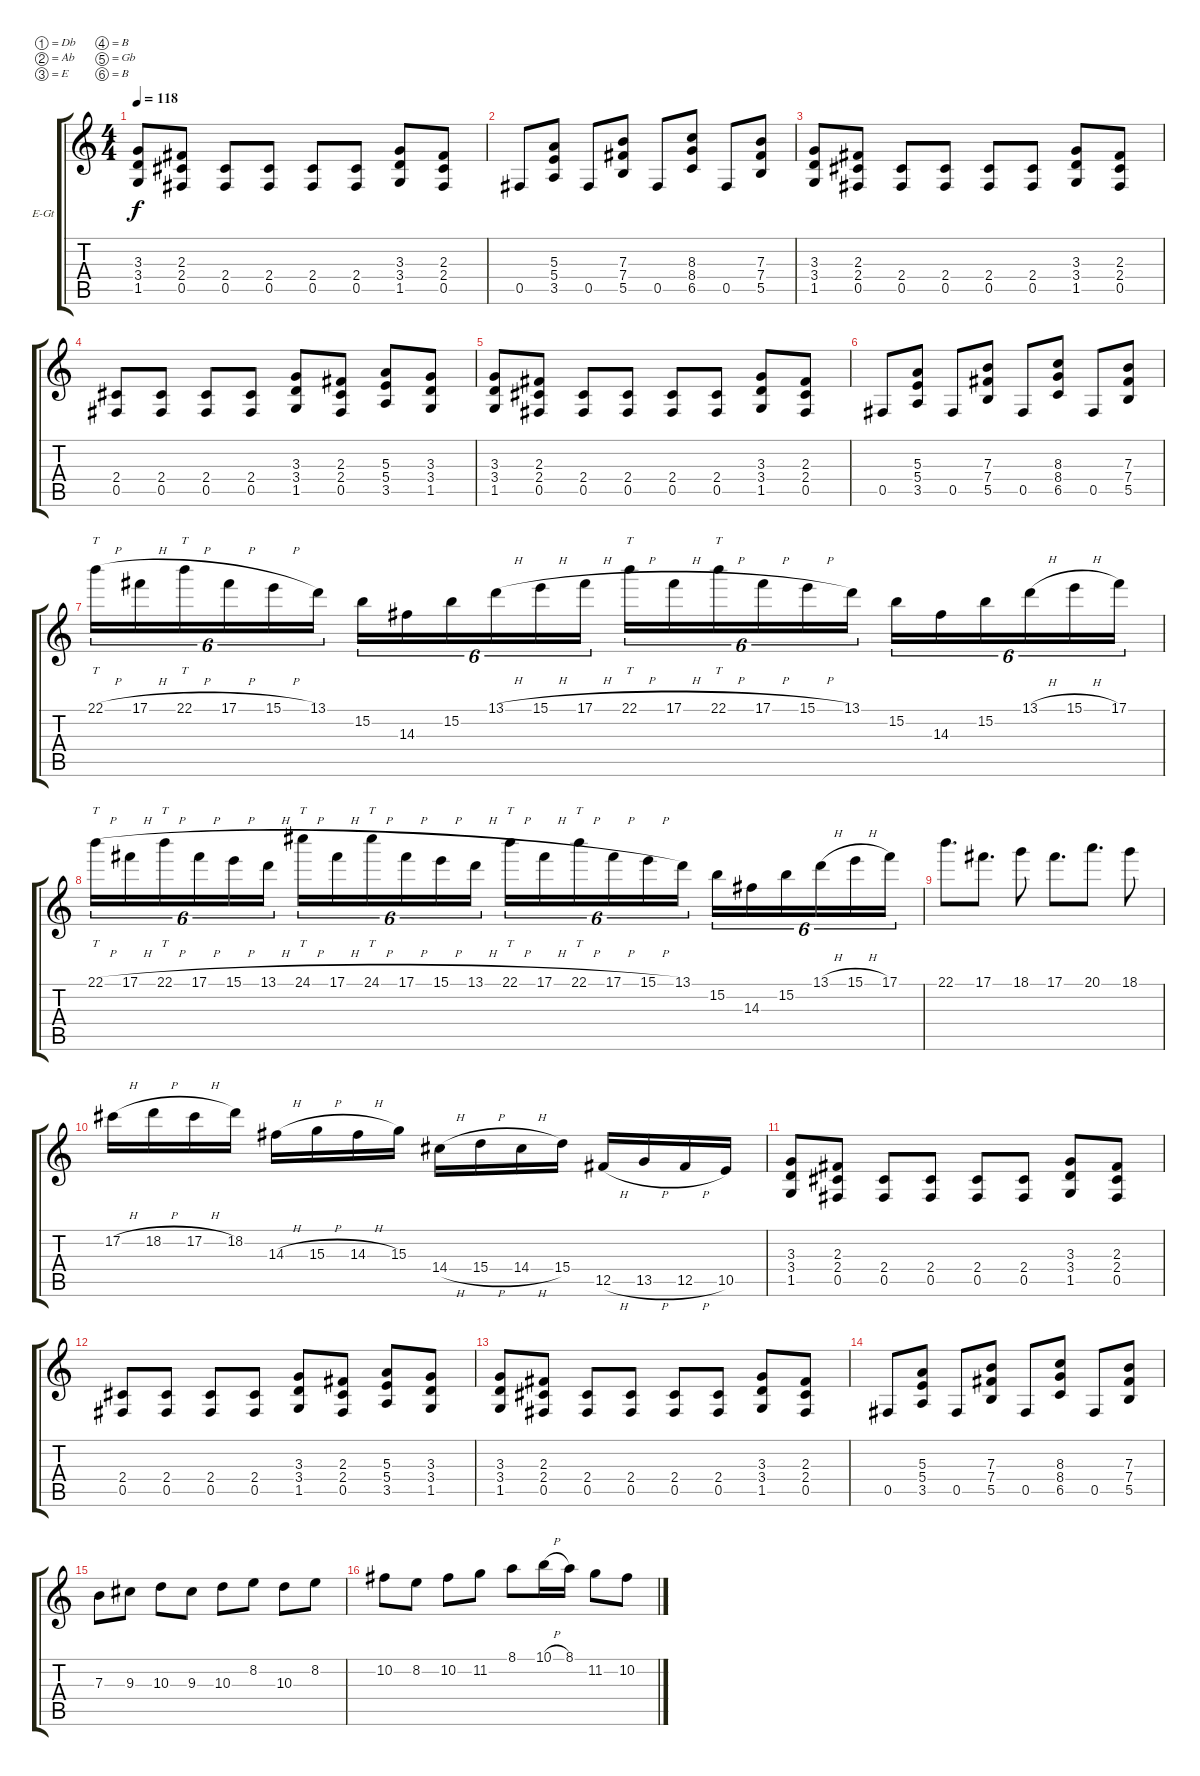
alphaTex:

\bracketExtendMode groupsimilarinstruments
\firstSystemTrackNameOrientation horizontal
\otherSystemsTrackNameOrientation horizontal
\track ("Dist 1" "E-Gt") {solo instrument electricguitarclean}
\staff {score tabs}
\tuning (Db4 Ab3 E3 B2 Gb2 B1)
\ts (4 4)
\tempo 118
\clef g2
\ks c
(1.5 3.4 3.3).8{dy f} (0.5 2.4 2.3).8 (0.5 2.4).8 (0.5 2.4).8 (0.5 2.4).8 (0.5 2.4).8 (1.5 3.4 3.3).8 (0.5 2.4 2.3).8 |
0.5.8 (3.5 5.4 5.3).8 0.5.8 (5.5 7.4 7.3).8 0.5.8 (6.5 8.4 8.3).8 0.5.8 (5.5 7.4 7.3).8 |
(1.5 3.4 3.3).8 (0.5 2.4 2.3).8 (0.5 2.4).8 (0.5 2.4).8 (0.5 2.4).8 (0.5 2.4).8 (1.5 3.4 3.3).8 (0.5 2.4 2.3).8 |
(0.5 2.4).8 (0.5 2.4).8 (0.5 2.4).8 (0.5 2.4).8 (1.5 3.4 3.3).8 (0.5 2.4 2.3).8 (3.5 5.4 5.3).8 (1.5 3.4 3.3).8 |
(1.5 3.4 3.3).8 (0.5 2.4 2.3).8 (0.5 2.4).8 (0.5 2.4).8 (0.5 2.4).8 (0.5 2.4).8 (1.5 3.4 3.3).8 (0.5 2.4 2.3).8 |
0.5.8 (3.5 5.4 5.3).8 0.5.8 (5.5 7.4 7.3).8 0.5.8 (6.5 8.4 8.3).8 0.5.8 (5.5 7.4 7.3).8 |
22.1{h}.16{tt tu (6 4)} 17.1{h}.16{tu (6 4)} 22.1{h}.16{tt tu (6 4)} 17.1{h}.16{tu (6 4)} 15.1{h}.16{tu (6 4)} 13.1.16{tu (6 4)} 15.2.16{tu (6 4)} 14.3.16{tu (6 4)} 15.2.16{tu (6 4)} 13.1{h}.16{tu (6 4)} 15.1{h}.16{tu (6 4)} 17.1{h}.16{tu (6 4)} 22.1{h}.16{tt tu (6 4)} 17.1{h}.16{tu (6 4)} 22.1{h}.16{tt tu (6 4)} 17.1{h}.16{tu (6 4)} 15.1{h}.16{tu (6 4)} 13.1.16{tu (6 4)} 15.2.16{tu (6 4)} 14.3.16{tu (6 4)} 15.2.16{tu (6 4)} 13.1{h}.16{tu (6 4)} 15.1{h}.16{tu (6 4)} 17.1.16{tu (6 4)} |
22.1{h}.16{tt tu (6 4)} 17.1{h}.16{tu (6 4)} 22.1{h}.16{tt tu (6 4)} 17.1{h}.16{tu (6 4)} 15.1{h}.16{tu (6 4)} 13.1{h}.16{tu (6 4)} 24.1{h}.16{tt tu (6 4)} 17.1{h}.16{tu (6 4)} 24.1{h}.16{tt tu (6 4)} 17.1{h}.16{tu (6 4)} 15.1{h}.16{tu (6 4)} 13.1{h}.16{tu (6 4)} 22.1{h}.16{tt tu (6 4)} 17.1{h}.16{tu (6 4)} 22.1{h}.16{tt tu (6 4)} 17.1{h}.16{tu (6 4)} 15.1{h}.16{tu (6 4)} 13.1.16{tu (6 4)} 15.2.16{tu (6 4)} 14.3.16{tu (6 4)} 15.2.16{tu (6 4)} 13.1{h}.16{tu (6 4)} 15.1{h}.16{tu (6 4)} 17.1.16{tu (6 4)} |
22.1.8{d} 17.1.8{d} 18.1.8 17.1.8{d} 20.1.8{d} 18.1.8 |
17.2{h}.16 18.2{h}.16 17.2{h}.16 18.2.16 14.3{h}.16 15.3{h}.16 14.3{h}.16 15.3.16 14.4{h}.16 15.4{h}.16 14.4{h}.16 15.4.16 12.5{h}.16 13.5{h}.16 12.5{h}.16 10.5.16 |
(1.5 3.4 3.3).8 (0.5 2.4 2.3).8 (0.5 2.4).8 (0.5 2.4).8 (0.5 2.4).8 (0.5 2.4).8 (1.5 3.4 3.3).8 (0.5 2.4 2.3).8 |
(0.5 2.4).8 (0.5 2.4).8 (0.5 2.4).8 (0.5 2.4).8 (1.5 3.4 3.3).8 (0.5 2.4 2.3).8 (3.5 5.4 5.3).8 (1.5 3.4 3.3).8 |
(1.5 3.4 3.3).8 (0.5 2.4 2.3).8 (0.5 2.4).8 (0.5 2.4).8 (0.5 2.4).8 (0.5 2.4).8 (1.5 3.4 3.3).8 (0.5 2.4 2.3).8 |
0.5.8 (3.5 5.4 5.3).8 0.5.8 (5.5 7.4 7.3).8 0.5.8 (6.5 8.4 8.3).8 0.5.8 (5.5 7.4 7.3).8 |
7.3.8 9.3.8 10.3.8 9.3.8 10.3.8 8.2.8 10.3.8 8.2.8 |
10.2.8 8.2.8 10.2.8 11.2.8 8.1.8 10.1{h}.16 8.1.16 11.2.8 10.2.8
